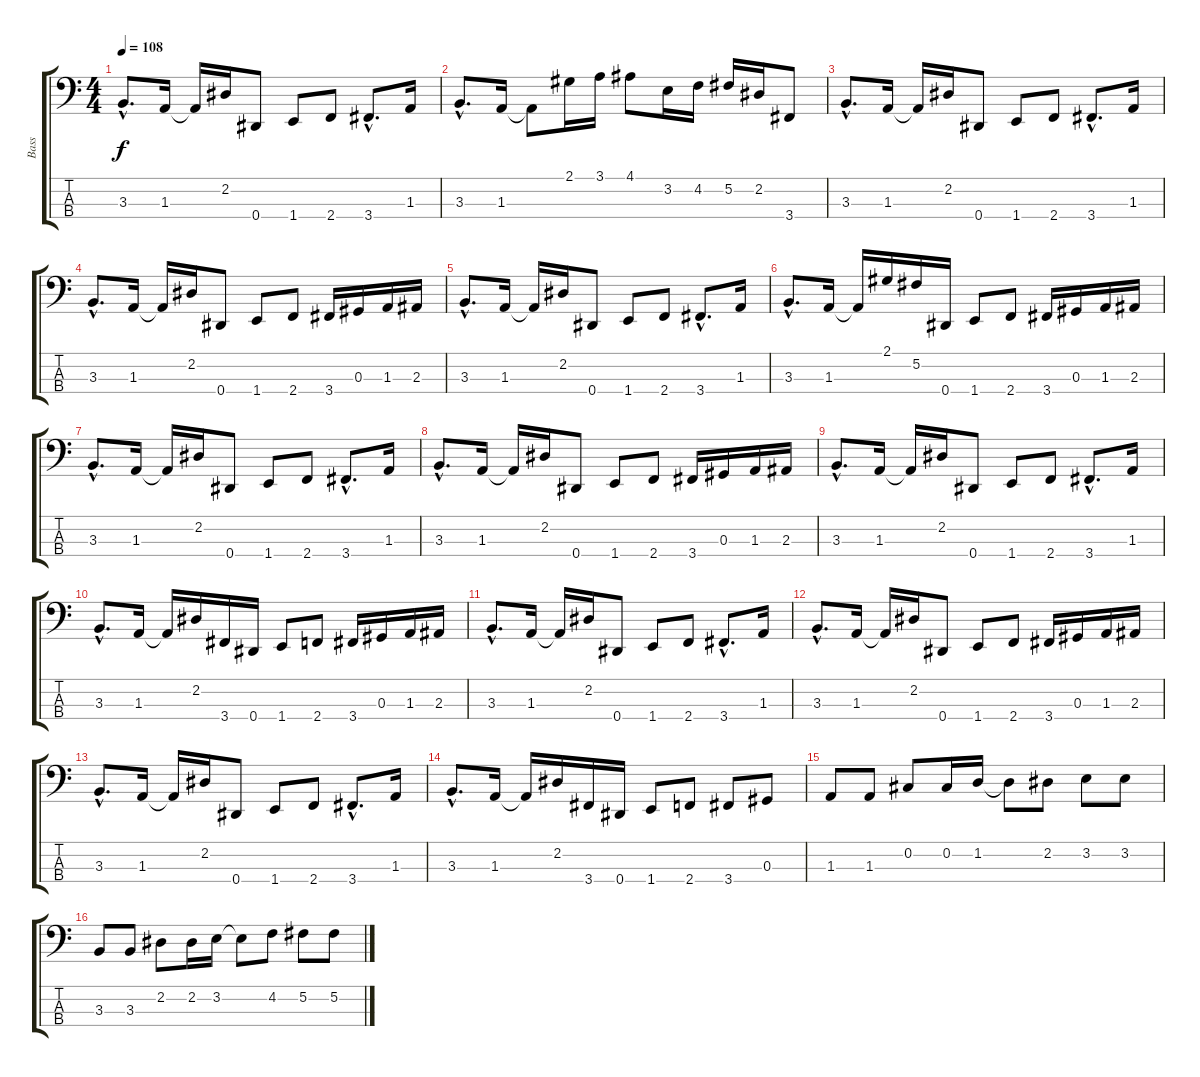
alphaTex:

\track ("Bass" "Bass") {instrument electricbasspick}
\staff {score tabs}
\tuning (Gb2 Db2 Ab1 Eb1) {hide}
\ts (4 4)
\tempo 108
\clef f4
\ks c
3.3{hac}.8{d dy f} 1.3.16 1.3{t}.16 2.2.16 0.4.8 1.4.8 2.4.8 3.4{hac}.8{d} 1.3.16 |
3.3{hac}.8{d} 1.3.16 1.3{t}.8 2.1.16 3.1.16 4.1.8 3.2.16 4.2.16 5.2.16 2.2.16 3.4.8 |
3.3{hac}.8{d} 1.3.16 1.3{t}.16 2.2.16 0.4.8 1.4.8 2.4.8 3.4{hac}.8{d} 1.3.16 |
3.3{hac}.8{d} 1.3.16 1.3{t}.16 2.2.16 0.4.8 1.4.8 2.4.8 3.4.16 0.3.16 1.3.16 2.3.16 |
3.3{hac}.8{d} 1.3.16 1.3{t}.16 2.2.16 0.4.8 1.4.8 2.4.8 3.4{hac}.8{d} 1.3.16 |
3.3{hac}.8{d} 1.3.16 1.3{t}.16 2.1.16 5.2.16 0.4.16 1.4.8 2.4.8 3.4.16 0.3.16 1.3.16 2.3.16 |
3.3{hac}.8{d} 1.3.16 1.3{t}.16 2.2.16 0.4.8 1.4.8 2.4.8 3.4{hac}.8{d} 1.3.16 |
3.3{hac}.8{d} 1.3.16 1.3{t}.16 2.2.16 0.4.8 1.4.8 2.4.8 3.4.16 0.3.16 1.3.16 2.3.16 |
3.3{hac}.8{d} 1.3.16 1.3{t}.16 2.2.16 0.4.8 1.4.8 2.4.8 3.4{hac}.8{d} 1.3.16 |
3.3{hac}.8{d} 1.3.16 1.3{t}.16 2.2.16 3.4.16 0.4.16 1.4.8 2.4.8 3.4.16 0.3.16 1.3.16 2.3.16 |
3.3{hac}.8{d} 1.3.16 1.3{t}.16 2.2.16 0.4.8 1.4.8 2.4.8 3.4{hac}.8{d} 1.3.16 |
3.3{hac}.8{d} 1.3.16 1.3{t}.16 2.2.16 0.4.8 1.4.8 2.4.8 3.4.16 0.3.16 1.3.16 2.3.16 |
3.3{hac}.8{d} 1.3.16 1.3{t}.16 2.2.16 0.4.8 1.4.8 2.4.8 3.4{hac}.8{d} 1.3.16 |
3.3{hac}.8{d} 1.3.16 1.3{t}.16 2.2.16 3.4.16 0.4.16 1.4.8 2.4.8 3.4.8 0.3.8 |
1.3.8 1.3.8 0.2.8 0.2.16 1.2.16 1.2{t}.8 2.2.8 3.2.8 3.2.8 |
3.3.8 3.3.8 2.2.8 2.2.16 3.2.16 3.2{t}.8 4.2.8 5.2.8 5.2.8
